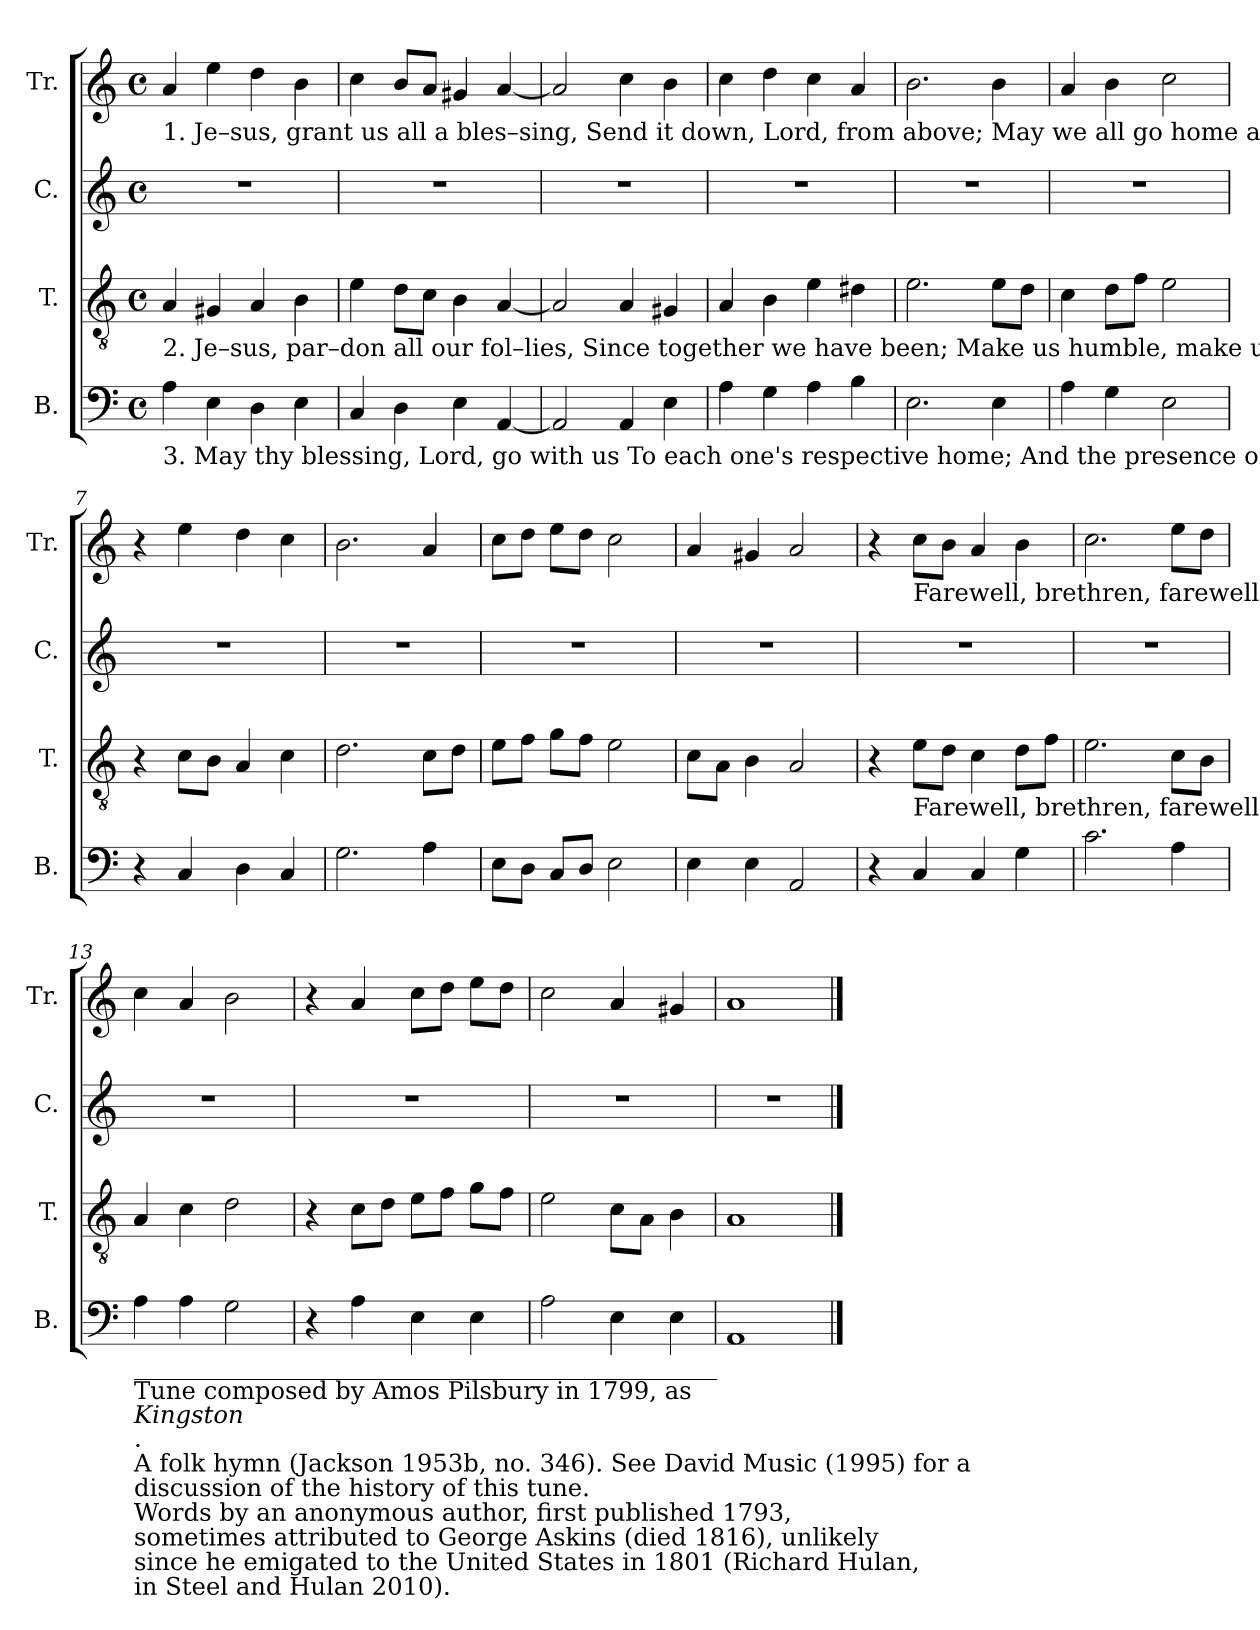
**kern	**kern	**kern	**kern
*part4	*part3	*part2	*part1
*staff4	*staff3	*staff2	*staff1
*I"B.	*I"T.	*I"C.	*I"Tr.
*I'B.	*I'T.	*I'C.	*I'Tr.
*clefF4	*clefGv2	*clefG2	*clefG2
*k[]	*k[]	*k[]	*k[]
*M4/4	*M4/4	*M4/4	*M4/4
*met(c)	*met(c)	*met(c)	*met(c)
*MM120	*MM120	*MM120	*MM120
=1	=1	=1	=1
!	!	!	!LO:TX:b:t=1. Je–sus, grant us  all  a  bles–sing,  Send it down, Lord, from above;  May we all go      home a–praising, And  re– joi–cing  in  thy  love.
!	!LO:TX:b:t=2. Je–sus,  par–don all our fol–lies,  Since together we have been;  Make us humble,      make  us  holy,     Cleanse us  all  from eve – ry sin.	!	!
!LO:TX:b:t=3. May thy blessing, Lord, go with us  To each one's respective home; And  the  presence  of our  Je–sus, Rest   up – on  us     eve –ry  one.	!	!	!
4A\	4A/	1r	4a/
4E\	4G#X/	.	4ee\
4D\	4A/	.	4dd\
4E\	4B\	.	4b\
=2	=2	=2	=2
4C/	4e\	1r	4cc\
4D\	8d\L	.	8b/L
.	8c\J	.	8a/J
4E\	4B\	.	4g#X/
[4AA/	[4A/	.	[4a/
=3	=3	=3	=3
2AA/]	2A/]	1r	2a/]
4AA/	4A/	.	4cc\
4E\	4G#X/	.	4b\
=4	=4	=4	=4
4A\	4A/	1r	4cc\
4G\	4B\	.	4dd\
4A\	4e\	.	4cc\
4B\	4d#X\	.	4a/
=5	=5	=5	=5
2.E\	2.e\	1r	2.b\
4E\	8e\L	.	4b\
.	8d\J	.	.
=6	=6	=6	=6
4A\	4c\	1r	4a/
4G\	8d\L	.	4b\
.	8f\J	.	.
2E\	2e\	.	2cc\
=7	=7	=7	=7
4r	4r	1r	4r
4C/	8c\L	.	4ee\
.	8B\J	.	.
4D\	4A/	.	4dd\
4C/	4c\	.	4cc\
=8	=8	=8	=8
2.G\	2.d\	1r	2.b\
4A\	8c\L	.	4a/
.	8d\J	.	.
=9	=9	=9	=9
8E\L	8e\L	1r	8cc\L
8D\J	8f\J	.	8dd\J
8C/L	8g\L	.	8ee\L
8D/J	8f\J	.	8dd\J
2E\	2e\	.	2cc\
=10	=10	=10	=10
4E\	8c\L	1r	4a/
.	8A\J	.	.
4E\	4B\	.	4g#X/
2AA/	2A/	.	2a/
!!LO:LB:g=z
=11	=11	=11	=11
4r	4r	1r	4r
!	!	!	!LO:TX:b:t=Farewell,  brethren,   farewell,  sisters,                 Till    we     all    shall  meet  a – gain.
!	!LO:TX:b:t=Farewell,  brethren,   farewell,  sisters,                 Till    we     all    shall  meet  a – gain.	!	!
4C/	8e\L	.	8cc\L
.	8d\J	.	8b\J
4C/	4c\	.	4a/
4G\	8d\L	.	4b\
.	8f\J	.	.
=12	=12	=12	=12
2.c\	2.e\	1r	2.cc\
4A\	8c\L	.	8ee\L
.	8B\J	.	8dd\J
=13	=13	=13	=13
!LO:TX:b:t=________________________________________________	!	!	!
!LO:TX:b:t=Tune composed by Amos Pilsbury in 1799, as	!	!	!
!LO:TX:b:i:t=Kingston	!	!	!
!LO:TX:b:t=.	!	!	!
!LO:TX:b:t=A folk hymn (Jackson 1953b, no. 346). See David Music (1995) for a	!	!	!
!LO:TX:b:t=discussion of  the history of this tune.	!	!	!
!LO:TX:b:t=Words by an anonymous author, first published 1793,	!	!	!
!LO:TX:b:t=sometimes attributed to George Askins (died 1816),  unlikely	!	!	!
!LO:TX:b:t=since he emigated to the United States in 1801 (Richard Hulan,	!	!	!
!LO:TX:b:t=in Steel and Hulan 2010).	!	!	!
4A\	4A/	1r	4cc\
4A\	4c\	.	4a/
2G\	2d\	.	2b\
=14	=14	=14	=14
4r	4r	1r	4r
4A\	8c\L	.	4a/
.	8d\J	.	.
4E\	8e\L	.	8cc\L
.	8f\J	.	8dd\J
4E\	8g\L	.	8ee\L
.	8f\J	.	8dd\J
=15	=15	=15	=15
2A\	2e\	1r	2cc\
4E\	8c\L	.	4a/
.	8A\J	.	.
4E\	4B\	.	4g#X/
=16	=16	=16	=16
1AA	1A	1r	1a
==	==	==	==
*-	*-	*-	*-
